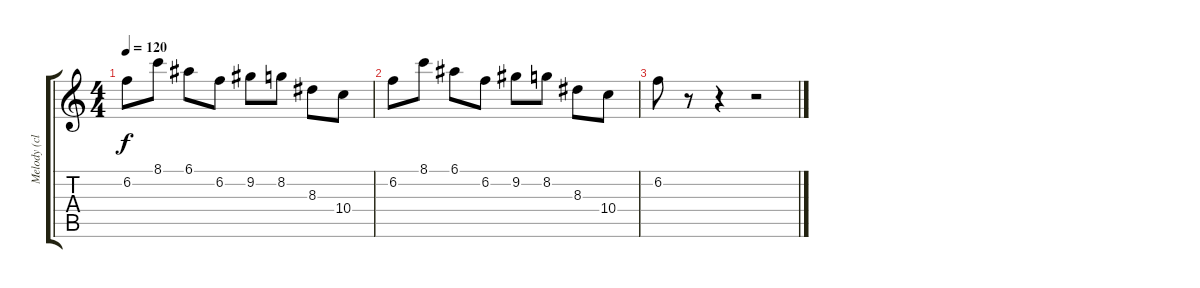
\track ("Melody (clean)" "Melody (cl") {instrument acousticguitarsteel}
\staff {score tabs}
\tuning (E4 B3 G3 D3 A2 E2) {hide}
\ts (4 4)
\tempo 120
\clef g2
\ks c
6.2.8{dy f} 8.1.8 6.1.8 6.2.8 9.2.8 8.2.8 8.3.8 10.4.8 |
6.2.8 8.1.8 6.1.8 6.2.8 9.2.8 8.2.8 8.3.8 10.4.8 |
6.2.8 r.8 r.4 r.2
